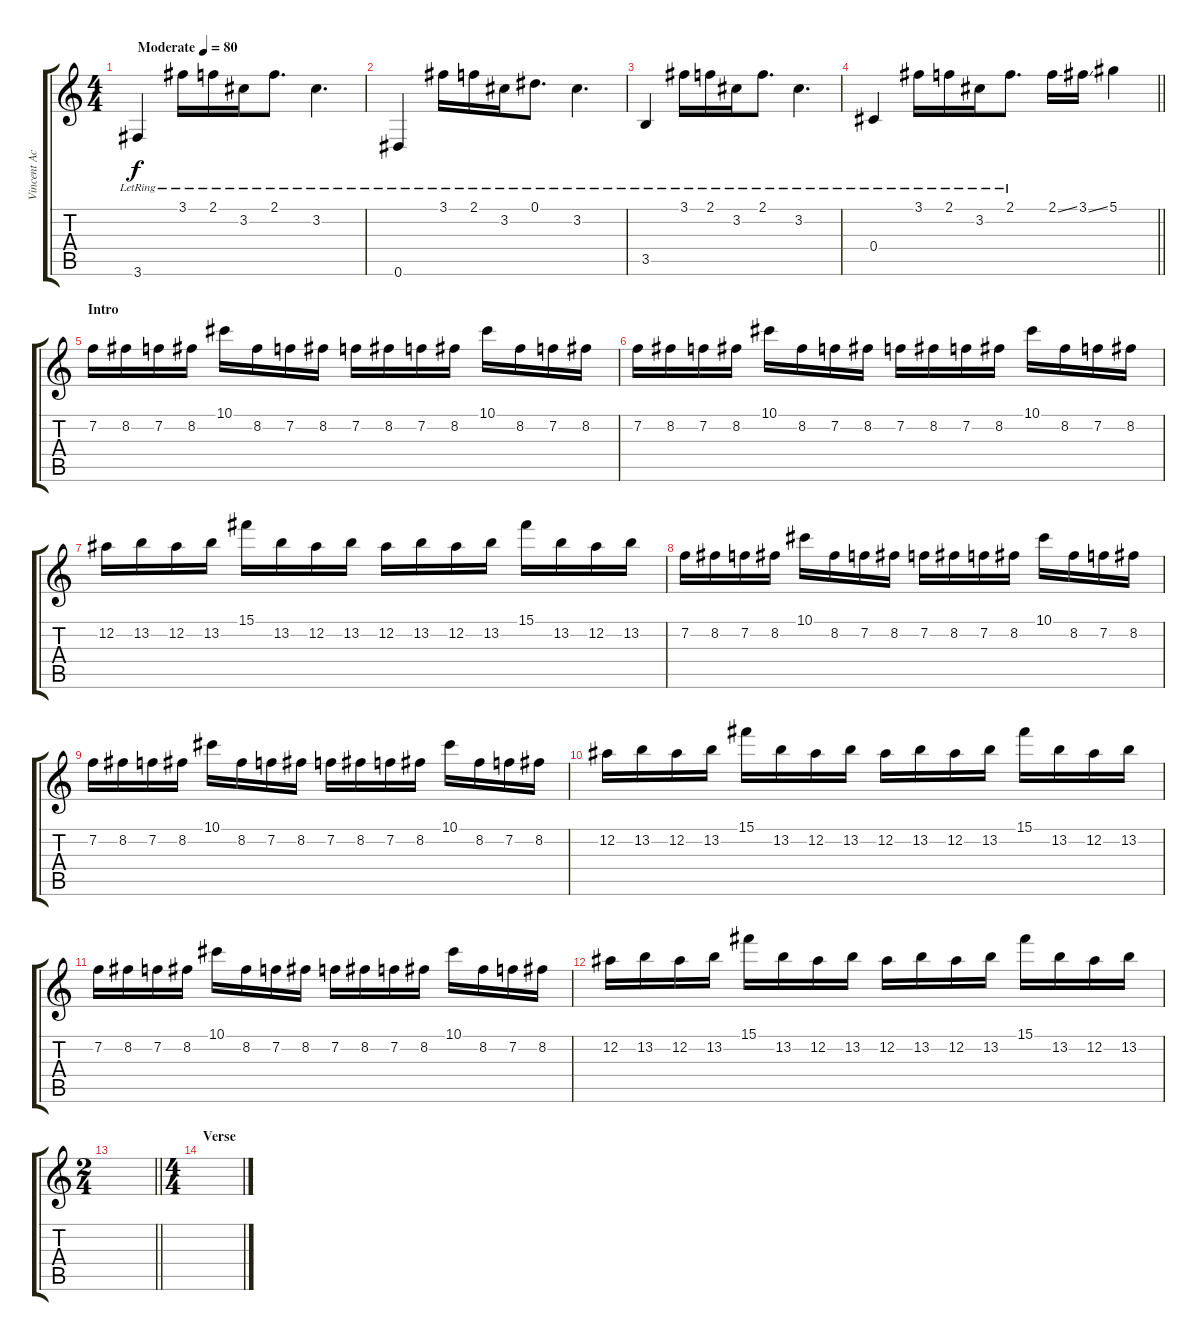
\track ("Vincent Accardi" "Vincent Ac") {instrument overdrivenguitar}
\staff {score tabs}
\tuning (Eb4 Bb3 Gb3 Db3 Ab2 Eb2) {hide}
\ts (4 4)
\tempo (80 "Moderate")
\clef g2
\ks c
3.6{lr}.4{dy f instrument electricguitarclean} 3.1{lr}.16 2.1{lr}.16 3.2{lr}.16 2.1{lr}.8{d} 3.2{lr}.4{d} |
0.6{lr}.4 3.1{lr}.16 2.1{lr}.16 3.2{lr}.16 0.1{lr}.8{d} 3.2{lr}.4{d} |
3.5{lr}.4 3.1{lr}.16 2.1{lr}.16 3.2{lr}.16 2.1{lr}.8{d} 3.2{lr}.4{d} |
\barLineRight lightlight
0.4{lr}.4 3.1{lr}.16 2.1{lr}.16 3.2{lr}.16 2.1{lr}.8{d} 2.1{ss}.16 3.1{ss}.16 5.1.4 |
\section ("" "Intro")
7.2.16{instrument overdrivenguitar} 8.2.16 7.2.16 8.2.16 10.1.16 8.2.16 7.2.16 8.2.16 7.2.16 8.2.16 7.2.16 8.2.16 10.1.16 8.2.16 7.2.16 8.2.16 |
7.2.16 8.2.16 7.2.16 8.2.16 10.1.16 8.2.16 7.2.16 8.2.16 7.2.16 8.2.16 7.2.16 8.2.16 10.1.16 8.2.16 7.2.16 8.2.16 |
12.2.16 13.2.16 12.2.16 13.2.16 15.1.16 13.2.16 12.2.16 13.2.16 12.2.16 13.2.16 12.2.16 13.2.16 15.1.16 13.2.16 12.2.16 13.2.16 |
7.2.16 8.2.16 7.2.16 8.2.16 10.1.16 8.2.16 7.2.16 8.2.16 7.2.16 8.2.16 7.2.16 8.2.16 10.1.16 8.2.16 7.2.16 8.2.16 |
7.2.16 8.2.16 7.2.16 8.2.16 10.1.16 8.2.16 7.2.16 8.2.16 7.2.16 8.2.16 7.2.16 8.2.16 10.1.16 8.2.16 7.2.16 8.2.16 |
12.2.16 13.2.16 12.2.16 13.2.16 15.1.16 13.2.16 12.2.16 13.2.16 12.2.16 13.2.16 12.2.16 13.2.16 15.1.16 13.2.16 12.2.16 13.2.16 |
7.2.16 8.2.16 7.2.16 8.2.16 10.1.16 8.2.16 7.2.16 8.2.16 7.2.16 8.2.16 7.2.16 8.2.16 10.1.16 8.2.16 7.2.16 8.2.16 |
12.2.16 13.2.16 12.2.16 13.2.16 15.1.16 13.2.16 12.2.16 13.2.16 12.2.16 13.2.16 12.2.16 13.2.16 15.1.16 13.2.16 12.2.16 13.2.16 |
\ts (2 4)
\barLineRight lightlight
|
\ts (4 4)
\section ("" "Verse")
